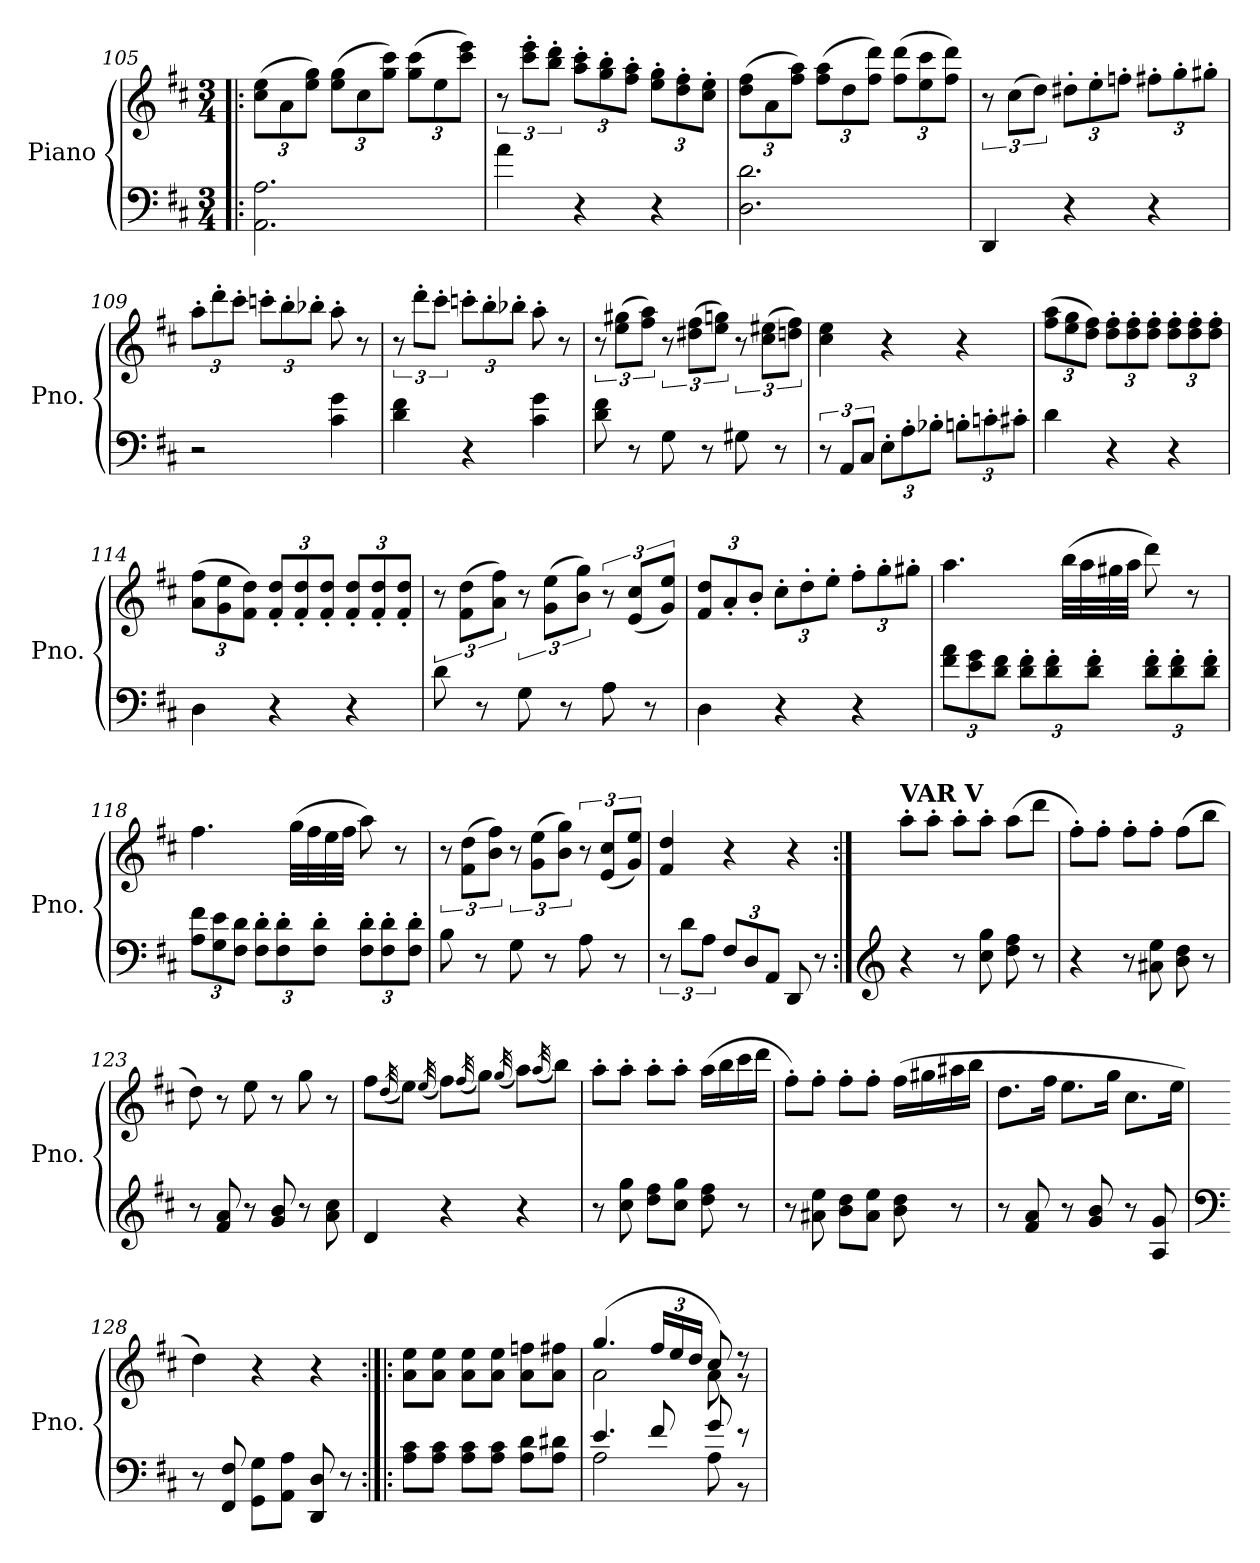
**kern	**kern
*part1	*part1
*staff2	*staff1
*I"Piano	*
*I'Pno.	*
*clefF4	*clefG2
*k[f#c#]	*k[f#c#]
*D:	*D:
*M3/4	*M3/4
*	*Xbrackettup
=105!|:	=105!|:
2.AA\ 2.A\	(>12cc#\ 12ee\L
.	12a\
.	12ee\ 12gg\J)
.	(>12ee\ 12gg\L
.	12cc#\
.	12gg\ 12ccc#\J)
.	(>12gg\ 12ccc#\L
.	12ee\
.	12ccc#\ 12eee\J)
=106	=106
*	*brackettup
4a\	12r
.	12ccc#\' 12eee\'L
.	12bb\' 12ddd\'J
*	*Xbrackettup
4r	12aa\' 12ccc#\'L
.	12gg\' 12bb\'
.	12ff#\' 12aa\'J
4r	12ee\' 12gg\'L
.	12dd\' 12ff#\'
.	12cc#\' 12ee\'J
!!LO:LB:g=z
=107	=107
2.D\ 2.d\	(>12dd\ 12ff#\L
.	12a\
.	12ff#\ 12aa\J)
.	(>12ff#\ 12aa\L
.	12dd\
.	12ff#\ 12ddd\J)
.	(>12ff#\ 12ddd\L
.	12ee\ 12ccc#\
.	12ff#\ 12ddd\J)
=108	=108
*	*brackettup
4DD/	12r
.	(>12cc#\L
.	12dd\J)
*	*Xbrackettup
4r	12dd#X'\L
.	12ee'\
.	12ffn'\J
4r	12ff#X'\L
.	12gg'\
.	12gg#X'\J
=109	=109
2r	12aa'\L
.	12ddd'\
.	12ccc#'\J
.	12cccn'\L
.	12bb'\
.	12bb-X'\J
4c#\ 4g\	8aa'\
.	8r
=110	=110
*	*brackettup
4d\ 4f#\	12r
.	12ddd'\L
.	12ccc#'\J
*	*Xbrackettup
4r	12cccn'\L
.	12bb'\
.	12bb-X'\J
4c#\ 4g\	8aa'\
.	8r
!!LO:LB:g=z
=111	=111
*	*brackettup
8d\ 8f#\	12r
.	(>12ee\ 12gg#X\L
8r	.
.	12ff#\ 12aa\J)
8G\	12r
.	(>12dd#X\ 12ff#\L
8r	.
.	12ee\ 12ggn\J)
8G#X\	12r
.	(>12cc#\ 12ee#X\L
8r	.
.	12ddn\ 12ff#\J)
=112	=112
12r	4cc#\ 4ee\
12AA/L	.
12C#/J	.
*Xbrackettup	*
12E'\L	4r
12A'\	.
12B-X'\J	.
12Bn'\L	4r
12cn'\	.
12c#X'\J	.
=113	=113
*	*Xbrackettup
4d\	(>12ff#\ 12aa\L
.	12ee\ 12gg\
.	12dd\ 12ff#\J)
4r	12dd\' 12ff#\'L
.	12dd\' 12ff#\'
.	12dd\' 12ff#\'J
4r	12dd\' 12ff#\'L
.	12dd\' 12ff#\'
.	12dd\' 12ff#\'J
=114	=114
4D\	(>12a\ 12ff#\L
.	12g\ 12ee\
.	12f#\ 12dd\J)
4r	12f#/' 12dd/'L
.	12f#/' 12dd/'
.	12f#/' 12dd/'J
4r	12f#/' 12dd/'L
.	12f#/' 12dd/'
.	12f#/' 12dd/'J
!!LO:LB:g=z
=115	=115
*	*brackettup
8d\	12r
.	(>12f#\ 12dd\L
8r	.
.	12a\ 12ff#\J)
8G\	12r
.	(>12g\ 12ee\L
8r	.
.	12b\ 12gg\J)
8A\	12r
.	(<12e/ 12cc#/L
8r	.
.	12g/ 12ee/J)
=116	=116
*	*Xbrackettup
4D\	12f#/ 12dd/L
.	12a'/
.	12b'/J
4r	12cc#'\L
.	12dd'\
.	12ee'\J
4r	12ff#'\L
.	12gg'\
.	12gg#X'\J
=117	=117
12f#\ 12a\L	4.aa\
12e\ 12g\	.
12d\ 12f#\J	.
12d\' 12f#\'L	.
12d\' 12f#\'	.
.	(>32bb\LLL
.	32aa\
12d\' 12f#\'J	.
.	32gg#X\
.	32aa\JJJ
12d\' 12f#\'L	8ddd\)
12d\' 12f#\'	.
.	8r
12d\' 12f#\'J	.
!!LO:LB:g=z
=118	=118
12A\ 12f#\L	4.ff#\
12G\ 12e\	.
12F#\ 12d\J	.
12F#\' 12d\'L	.
12F#\' 12d\'	.
.	(>32gg\LLL
.	32ff#\
12F#\' 12d\'J	.
.	32ee\
.	32ff#\JJJ
12F#\' 12d\'L	8aa\)
12F#\' 12d\'	.
.	8r
12F#\' 12d\'J	.
=119	=119
*	*brackettup
8B\	12r
.	(>12f#\ 12dd\L
8r	.
.	12b\ 12ff#\J)
8G\	12r
.	(>12g\ 12ee\L
8r	.
.	12b\ 12gg\J)
8A\	12r
.	(<12e/ 12cc#/L
8r	.
.	12g/ 12ee/J)
=120	=120
*brackettup	*
12r	4f#/ 4dd/
12d\L	.
12A\J	.
*Xbrackettup	*
12F#/L	4r
12D/	.
12AA/J	.
8DD/	4r
8r	.
=121:|!	=121:|!
*clefG2	*
!	!LO:TX:a:B:t=VAR V
4r	8aa'\L
.	8aa'\J
8r	8aa'\L
8cc#\ 8gg\	8aa'\J
8dd\ 8ff#\	(>8aa\L
8r	8ddd\J
!!LO:LB:g=z
=122	=122
4r	8ff#'\L)
.	8ff#'\J
8r	8ff#'\L
8a#X\ 8ee\	8ff#'\J
8b\ 8dd\	(>8ff#\L
8r	8bb\J
=123	=123
8r	8dd\)
8f#/ 8a/	8r
8r	8ee\
8g/ 8b/	8r
8r	8gg\
8a\ 8cc#\	8r
=124	=124
4d/	8ff#\L
.	(<32qdd/
.	8ee\J)
.	(<32qee/
4r	8ff#\L)
.	(<32qff#/
.	8gg\J)
.	(<32qgg/
4r	8aa\L)
.	(<32qaa/
.	8bb\J)
=125	=125
8r	8aa'\L
8cc#\ 8gg\	8aa'\J
8dd\ 8ff#\L	8aa'\L
8cc#\ 8gg\J	8aa'\J
8dd\ 8ff#\	(>16aa\LL
.	16bb\
8r	16ccc#\
.	16ddd\JJ
!!LO:PB:g=z
=126	=126
8r	8ff#'\L)
8a#X\ 8ee\	8ff#'\J
8b\ 8dd\L	8ff#'\L
8a#\ 8ee\J	8ff#'\J
8b\ 8dd\	(>16ff#\LL
.	16gg#X\
8r	16aa#X\
.	16bb\JJ
=127	=127
8r	8.dd\L
8f#/ 8a/	.
.	16ff#\Jk
8r	8.ee\L
8g/ 8b/	.
.	16gg\Jk
8r	8.cc#\L
8A/ 8g/	.
.	16ee\Jk
=128	=128
*clefF4	*
8r	4dd\)
8FF#/ 8F#/	.
8GG\ 8G\L	4r
8AA\ 8A\J	.
8DD/ 8D/	4r
8r	.
=129:|!|:	=129:|!|:
8A\ 8c#\L	8a\ 8ee\L
8A\ 8c#\J	8a\ 8ee\J
8A\ 8c#\L	8a\ 8ee\L
8A\ 8c#\J	8a\ 8ee\J
8A\ 8d\L	8a\ 8ffn\L
8A\ 8d#X\J	8a\ 8ff#X\J
=130	=130
*^	*^
4.e/	2A\	(>4.gg/	2a\
*	*	*Xbrackettup	*
8f#/	.	24ff#/LL	.
.	.	24ee/	.
.	.	24dd/JJ	.
8g/	8A\	8cc#/)	8a\
8r	8r	8r	8r
*v	*v	*	*
*	*v	*v
=	=
*-	*-
